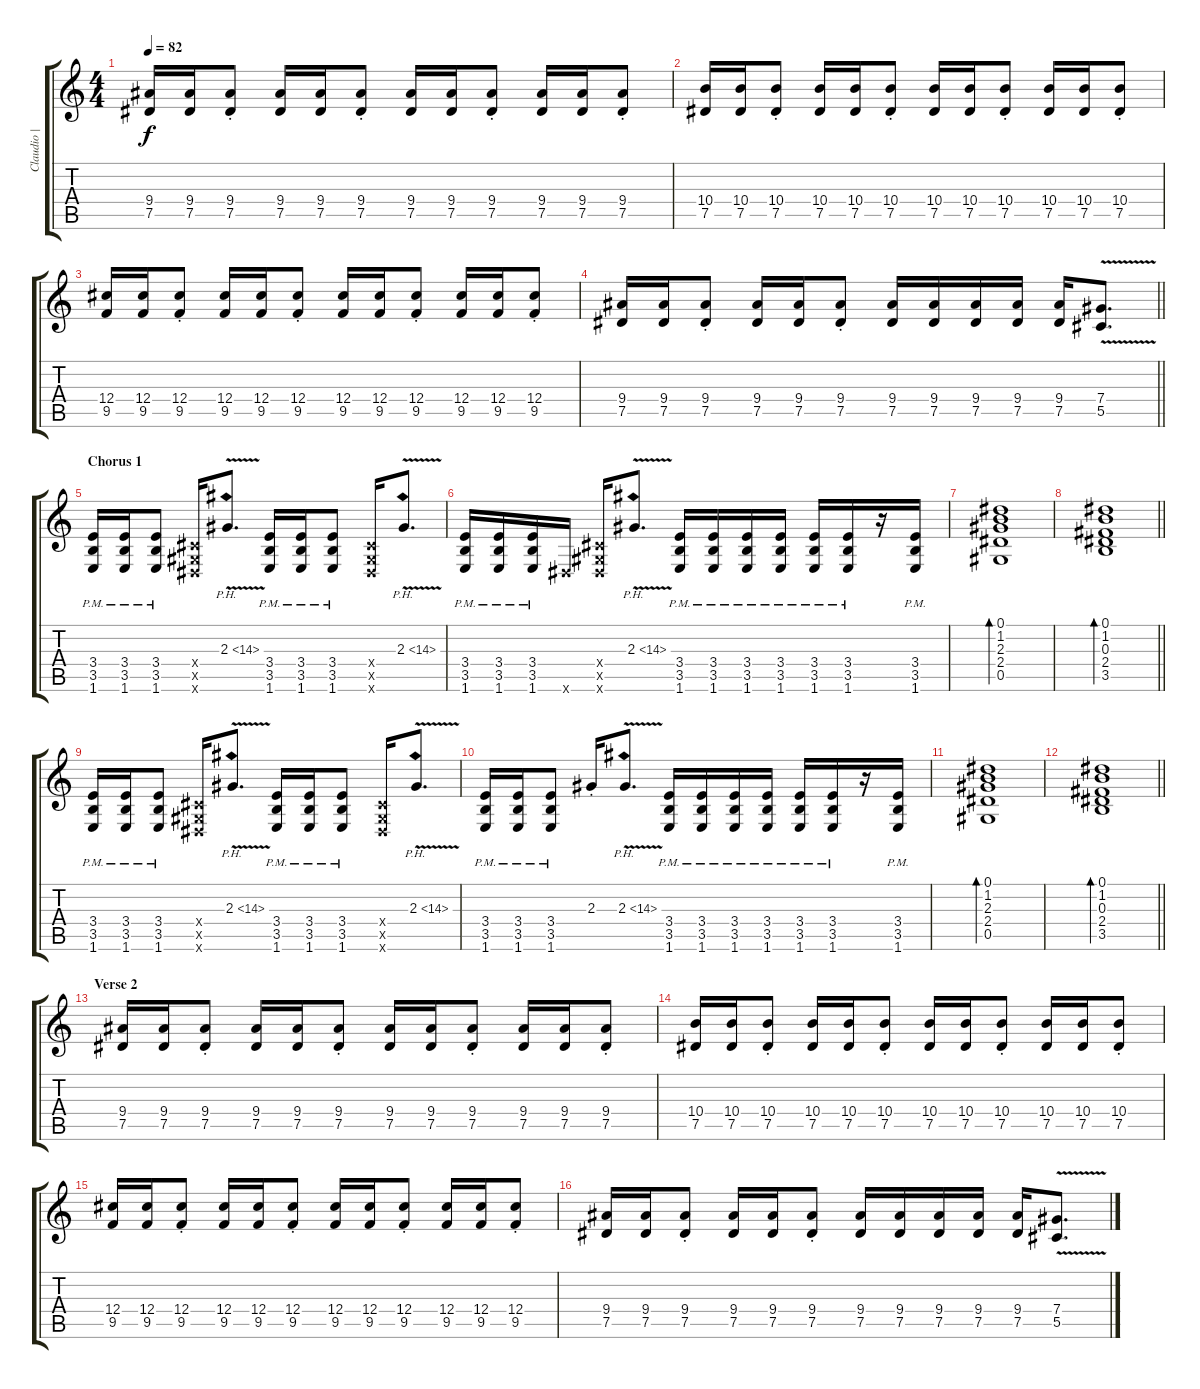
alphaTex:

\track ("Claudio | Gtr. 1" "Claudio | ") {instrument distortionguitar}
\staff {score tabs}
\tuning (Eb4 Bb3 Gb3 Db3 Ab2 Eb2) {hide}
\ts (4 4)
\tempo 82
\clef g2
\ks c
(9.4 7.5).16{dy f} (9.4 7.5).16 (9.4{st} 7.5{st}).8 (9.4 7.5).16 (9.4 7.5).16 (9.4{st} 7.5{st}).8 (9.4 7.5).16 (9.4 7.5).16 (9.4{st} 7.5{st}).8 (9.4 7.5).16 (9.4 7.5).16 (9.4{st} 7.5{st}).8 |
(10.4 7.5).16 (10.4 7.5).16 (10.4{st} 7.5{st}).8 (10.4 7.5).16 (10.4 7.5).16 (10.4{st} 7.5{st}).8 (10.4 7.5).16 (10.4 7.5).16 (10.4{st} 7.5{st}).8 (10.4 7.5).16 (10.4 7.5).16 (10.4{st} 7.5{st}).8 |
(12.4 9.5).16 (12.4 9.5).16 (12.4{st} 9.5{st}).8 (12.4 9.5).16 (12.4 9.5).16 (12.4{st} 9.5{st}).8 (12.4 9.5).16 (12.4 9.5).16 (12.4{st} 9.5{st}).8 (12.4 9.5).16 (12.4 9.5).16 (12.4{st} 9.5{st}).8 |
\barLineRight lightlight
(9.4 7.5).16 (9.4 7.5).16 (9.4{st} 7.5{st}).8 (9.4 7.5).16 (9.4 7.5).16 (9.4{st} 7.5{st}).8 (9.4 7.5).16 (9.4 7.5).16 (9.4 7.5).16 (9.4 7.5).16 (9.4 7.5).16 (7.4{v} 5.5{v}).8{d} |
\section ("" "Chorus 1")
(3.4{pm} 3.5{pm} 1.6{pm}).16 (3.4{pm} 3.5{pm} 1.6{pm}).16 (3.4{pm} 3.5{pm} 1.6{pm}).8 (0.4{x} 0.5{x} 0.6{x}).16 2.3{ph 12 v}.8{d} (3.4{pm} 3.5{pm} 1.6{pm}).16 (3.4{pm} 3.5{pm} 1.6{pm}).16 (3.4{pm} 3.5{pm} 1.6{pm}).8 (0.4{x} 0.5{x} 0.6{x}).16 2.3{ph 12 v}.8{d} |
(3.4{pm} 3.5{pm} 1.6{pm}).16 (3.4{pm} 3.5{pm} 1.6{pm}).16 (3.4{pm} 3.5{pm} 1.6{pm}).16 0.6{x}.16 (0.4{x} 0.5{x} 0.6{x}).16 2.3{ph 12 v}.8{d} (3.4{pm} 3.5{pm} 1.6{pm}).16 (3.4{pm} 3.5{pm} 1.6{pm}).16 (3.4{pm} 3.5{pm} 1.6{pm}).16 (3.4{pm} 3.5{pm} 1.6{pm}).16 (3.4{pm} 3.5{pm} 1.6{pm}).16 (3.4{pm} 3.5{pm} 1.6{pm}).16 r.16 (3.4{pm} 3.5{pm} 1.6{pm}).16 |
(0.1 1.2 2.3 2.4 0.5).1{bd 120 instrument acousticguitarnylon} |
\barLineRight lightlight
(0.1 1.2 0.3 2.4 3.5).1{bd 120} |
(3.4{pm} 3.5{pm} 1.6{pm}).16{instrument distortionguitar} (3.4{pm} 3.5{pm} 1.6{pm}).16 (3.4{pm} 3.5{pm} 1.6{pm}).8 (0.4{x} 0.5{x} 0.6{x}).16 2.3{ph 12 v}.8{d} (3.4{pm} 3.5{pm} 1.6{pm}).16 (3.4{pm} 3.5{pm} 1.6{pm}).16 (3.4{pm} 3.5{pm} 1.6{pm}).8 (0.4{x} 0.5{x} 0.6{x}).16 2.3{ph 12 v}.8{d} |
(3.4{pm} 3.5{pm} 1.6{pm}).16 (3.4{pm} 3.5{pm} 1.6{pm}).16 (3.4{pm} 3.5{pm} 1.6{pm}).8 2.3{st}.16 2.3{ph 12 v}.8{d} (3.4{pm} 3.5{pm} 1.6{pm}).16 (3.4{pm} 3.5{pm} 1.6{pm}).16 (3.4{pm} 3.5{pm} 1.6{pm}).16 (3.4{pm} 3.5{pm} 1.6{pm}).16 (3.4{pm} 3.5{pm} 1.6{pm}).16 (3.4{pm} 3.5{pm} 1.6{pm}).16 r.16 (3.4{pm} 3.5{pm} 1.6{pm}).16 |
(0.1 1.2 2.3 2.4 0.5).1{bd 120 instrument acousticguitarnylon} |
\barLineRight lightlight
(0.1 1.2 0.3 2.4 3.5).1{bd 120} |
\section ("" "Verse 2")
(9.4 7.5).16{instrument distortionguitar} (9.4 7.5).16 (9.4{st} 7.5{st}).8 (9.4 7.5).16 (9.4 7.5).16 (9.4{st} 7.5{st}).8 (9.4 7.5).16 (9.4 7.5).16 (9.4{st} 7.5{st}).8 (9.4 7.5).16 (9.4 7.5).16 (9.4{st} 7.5{st}).8 |
(10.4 7.5).16 (10.4 7.5).16 (10.4{st} 7.5{st}).8 (10.4 7.5).16 (10.4 7.5).16 (10.4{st} 7.5{st}).8 (10.4 7.5).16 (10.4 7.5).16 (10.4{st} 7.5{st}).8 (10.4 7.5).16 (10.4 7.5).16 (10.4{st} 7.5{st}).8 |
(12.4 9.5).16 (12.4 9.5).16 (12.4{st} 9.5{st}).8 (12.4 9.5).16 (12.4 9.5).16 (12.4{st} 9.5{st}).8 (12.4 9.5).16 (12.4 9.5).16 (12.4{st} 9.5{st}).8 (12.4 9.5).16 (12.4 9.5).16 (12.4{st} 9.5{st}).8 |
(9.4 7.5).16 (9.4 7.5).16 (9.4{st} 7.5{st}).8 (9.4 7.5).16 (9.4 7.5).16 (9.4{st} 7.5{st}).8 (9.4 7.5).16 (9.4 7.5).16 (9.4 7.5).16 (9.4 7.5).16 (9.4 7.5).16 (7.4{v} 5.5{v}).8{d}
